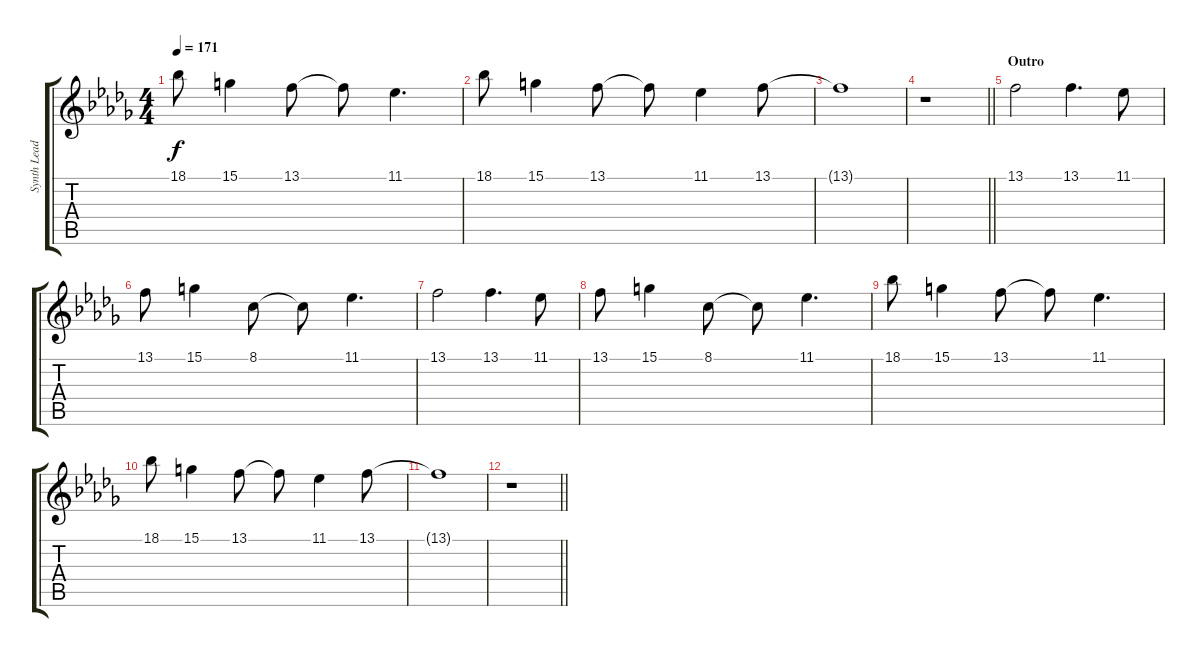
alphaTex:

\track ("Synth Lead" "Synth Lead") {instrument lead1square}
\staff {score tabs}
\tuning (E4 B3 G3 D3 A2 E2) {hide}
\ts (4 4)
\tempo 171
\clef g2
\ks db
18.1.8{dy f} 15.1.4 13.1.8 13.1{t}.8 11.1.4{d} |
18.1.8 15.1.4 13.1.8 13.1{t}.8 11.1.4 13.1.8 |
13.1{t}.1{volume 0} |
\barLineRight lightlight
r.1{volume 13} |
\section ("" "Outro")
13.1.2 13.1.4{d} 11.1.8 |
13.1.8 15.1.4 8.1.8 8.1{t}.8 11.1.4{d} |
13.1.2 13.1.4{d} 11.1.8 |
13.1.8 15.1.4 8.1.8 8.1{t}.8 11.1.4{d} |
18.1.8 15.1.4 13.1.8 13.1{t}.8 11.1.4{d} |
18.1.8 15.1.4 13.1.8 13.1{t}.8 11.1.4 13.1.8 |
13.1{t}.1{volume 0} |
\barLineRight lightlight
r.1{volume 13}
